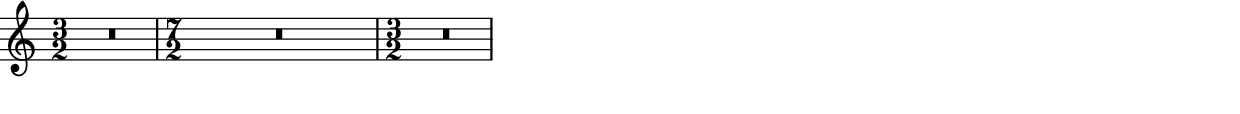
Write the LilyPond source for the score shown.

%% Generated by lilypond-book
%% Options: [exampleindent=10.16\mm,indent=0\mm,line-width=160\mm]
\include "lilypond-book-preamble.ly"


% ****************************************************************
% Start cut-&-pastable-section
% ****************************************************************

#(ly:set-option 'eps-box-padding 3.000000)



\paper {
  indent = 0\mm
  line-width = 160\mm
  % offset the left padding, also add 1mm as lilypond creates cropped
  % images with a little space on the right
  line-width = #(- line-width (* mm  3.000000) (* mm 1))
}

\layout {
  
}




% ****************************************************************
% ly snippet:
% ****************************************************************
\sourcefilename "/lilypond-2.24.3/input/regression/multi-measure-rest-tweaks.ly"
\sourcefileline 0
\header {
  texidoc = "Multi-measure rests standard values can be tweaked."
}

\version "2.17.6"

\markup "Use non-standard multi-measure rests:"
\new Staff {
  \override MultiMeasureRest.usable-duration-logs = #(iota 2 1)
  \time 1/4 R4
  \time 2/4 R2
}
\markup "Round up to the longer rest:"
\new Staff {
  \override MultiMeasureRest.round-up-to-longer-rest = ##t
  \time 3/2 R1.
  \time 7/2 R\breve..
}
\markup "Round up to the longer rest only in specified time signatures:"
\new Staff {
  \override MultiMeasureRest.round-up-exceptions = #'((3 . 2))
  \time 3/2 R1.
  \time 7/2 R\breve..
  \time 3/2 R1.
}



% ****************************************************************
% end ly snippet
% ****************************************************************
